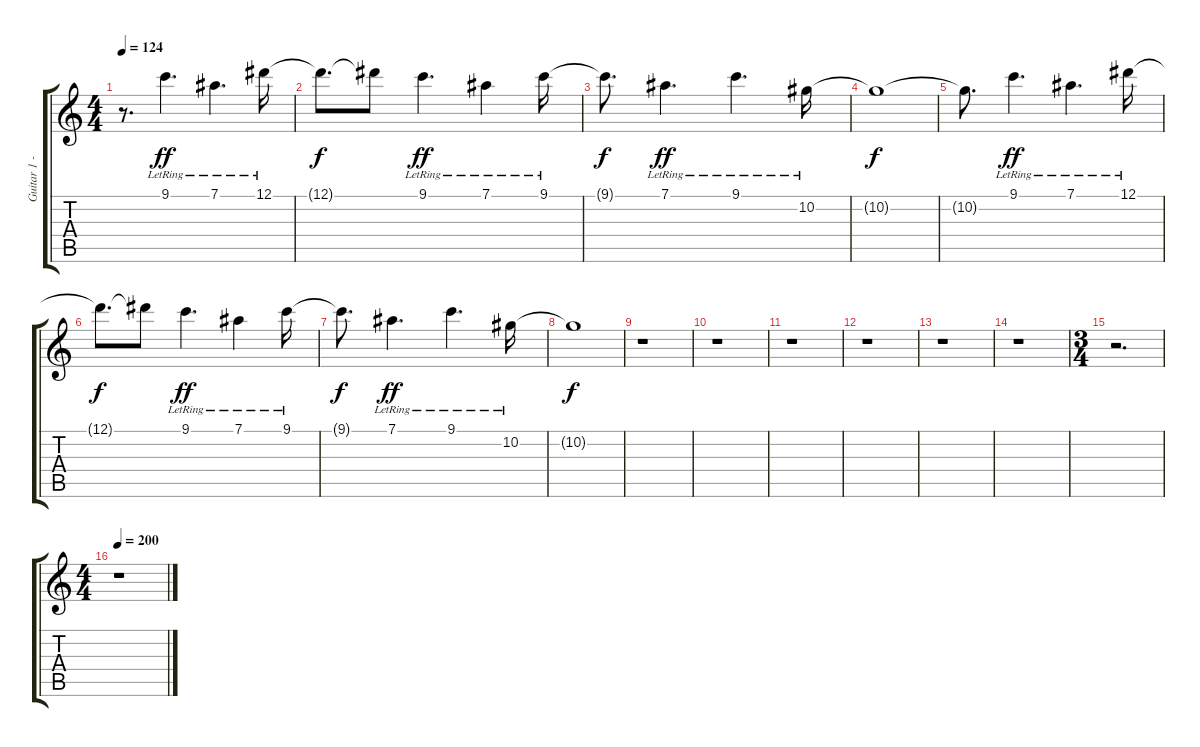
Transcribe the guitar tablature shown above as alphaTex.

\track ("Guitar 1 - Delay" "Guitar 1 -") {instrument distortionguitar}
\staff {score tabs}
\tuning (Eb4 Bb3 Gb3 Db3 Ab2 Db2) {hide}
\ts (4 4)
\tempo 124
\clef g2
\ks c
r.8{d dy f} 9.1{lr}.4{d dy ff} 7.1{lr}.4{d} 12.1{lr}.16 |
12.1{t}.8{d dy f} 12.1{t}.8 9.1{lr}.4{d dy ff} 7.1{lr}.4 9.1{lr}.16 |
9.1{t}.8{d dy f} 7.1{lr}.4{d dy ff} 9.1{lr}.4{d} 10.2{lr}.16 |
10.2{t}.1{dy f} |
10.2{t}.8{d} 9.1{lr}.4{d dy ff} 7.1{lr}.4{d} 12.1{lr}.16 |
12.1{t}.8{d dy f} 12.1{t}.8 9.1{lr}.4{d dy ff} 7.1{lr}.4 9.1{lr}.16 |
9.1{t}.8{d dy f} 7.1{lr}.4{d dy ff} 9.1{lr}.4{d} 10.2{lr}.16 |
10.2{t}.1{dy f} |
r.1 |
r.1 |
r.1 |
r.1 |
r.1 |
r.1 |
\ts (3 4)
r.2{d} |
\ts (4 4)
\tempo 200
r.1
